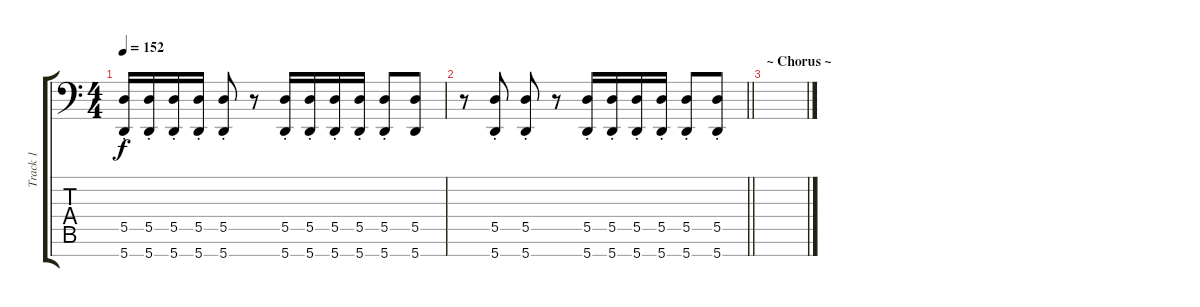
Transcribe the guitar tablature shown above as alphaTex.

\track ("Track 1" "Track 1") {instrument stringensemble1}
\staff {score tabs}
\tuning (E4 B3 G3 D3 A2 E2 A1) {hide}
\ts (4 4)
\tempo 152
\clef f4
\ks c
(5.5{st} 5.7{st}).16{dy f} (5.5{st} 5.7{st}).16 (5.5{st} 5.7{st}).16 (5.5{st} 5.7{st}).16 (5.5{st} 5.7{st}).8 r.8 (5.5{st} 5.7{st}).16 (5.5{st} 5.7{st}).16 (5.5{st} 5.7{st}).16 (5.5{st} 5.7{st}).16 (5.5{st} 5.7{st}).8 (5.5 5.7).8 |
\barLineRight lightlight
r.8 (5.5{st} 5.7{st}).8 (5.5{st} 5.7{st}).8 r.8 (5.5{st} 5.7{st}).16 (5.5{st} 5.7{st}).16 (5.5{st} 5.7{st}).16 (5.5{st} 5.7{st}).16 (5.5{st} 5.7{st}).8 (5.5{st} 5.7{st}).8 |
\section ("" "~ Chorus ~")
